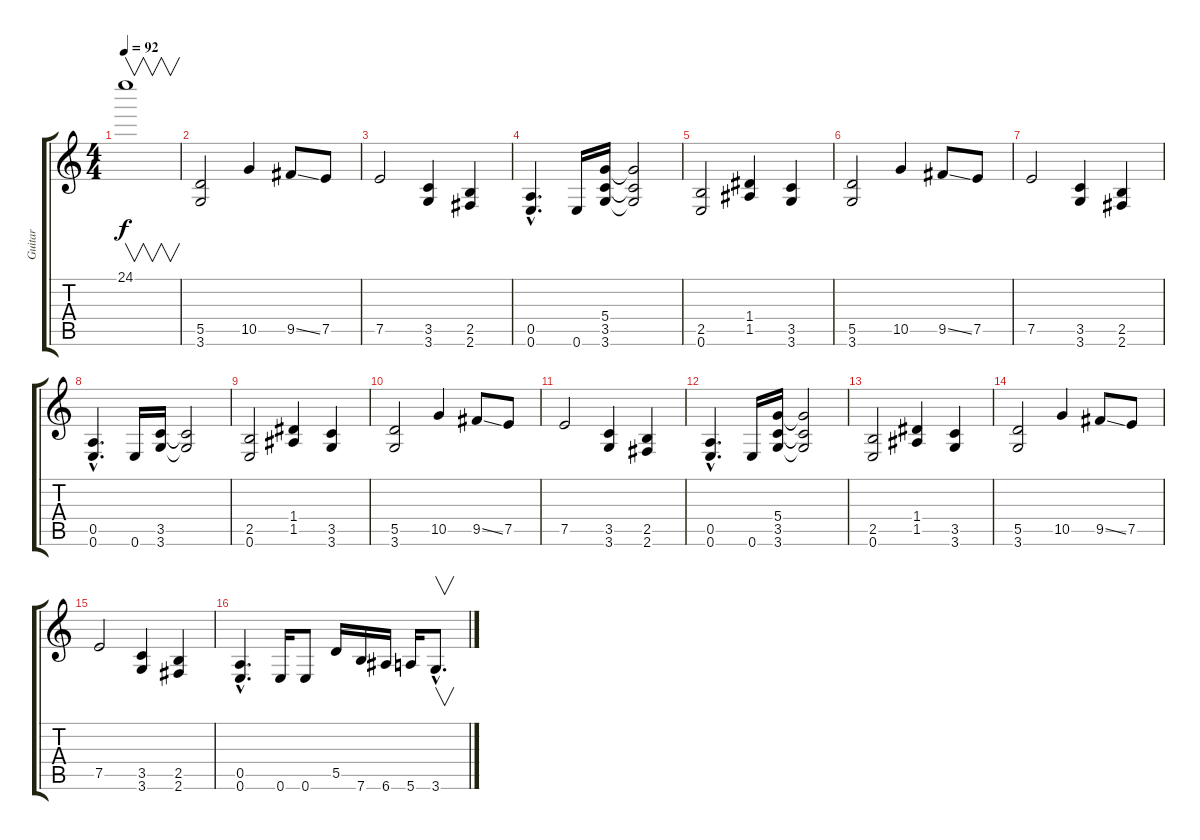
\track ("Guitar" "Guitar") {instrument distortionguitar}
\staff {score tabs}
\tuning (E4 B3 G3 D3 A2 E2) {hide}
\ts (4 4)
\tempo 92
\clef g2
\ks c
24.1.1{v dy f} |
(5.5 3.6).2{volume 11 balance 0} 10.5.4 9.5{ss}.8 7.5.8 |
7.5.2 (3.5 3.6).4 (2.5 2.6).4 |
(0.5{hac} 0.6{hac}).4{d} 0.6.16 (5.4 3.5 3.6).16 (5.4{t} 3.5{t} 3.6{t}).2 |
(2.5 0.6).2 (1.4 1.5).4 (3.5 3.6).4 |
(5.5 3.6).2 10.5.4 9.5{ss}.8 7.5.8 |
7.5.2 (3.5 3.6).4 (2.5 2.6).4 |
(0.5{hac} 0.6{hac}).4{d} 0.6.16 (3.5 3.6).16 (3.5{t} 3.6{t}).2 |
(2.5 0.6).2 (1.4 1.5).4 (3.5 3.6).4 |
(5.5 3.6).2 10.5.4 9.5{ss}.8 7.5.8 |
7.5.2 (3.5 3.6).4 (2.5 2.6).4 |
(0.5{hac} 0.6{hac}).4{d} 0.6.16 (5.4 3.5 3.6).16 (5.4{t} 3.5{t} 3.6{t}).2 |
(2.5 0.6).2 (1.4 1.5).4 (3.5 3.6).4 |
(5.5 3.6).2 10.5.4 9.5{ss}.8 7.5.8 |
7.5.2 (3.5 3.6).4 (2.5 2.6).4 |
(0.5{hac} 0.6{hac}).4{d} 0.6.16 0.6.8 5.5.16 7.6.16 6.6.16 5.6.16 3.6{hac}.8{v d}
